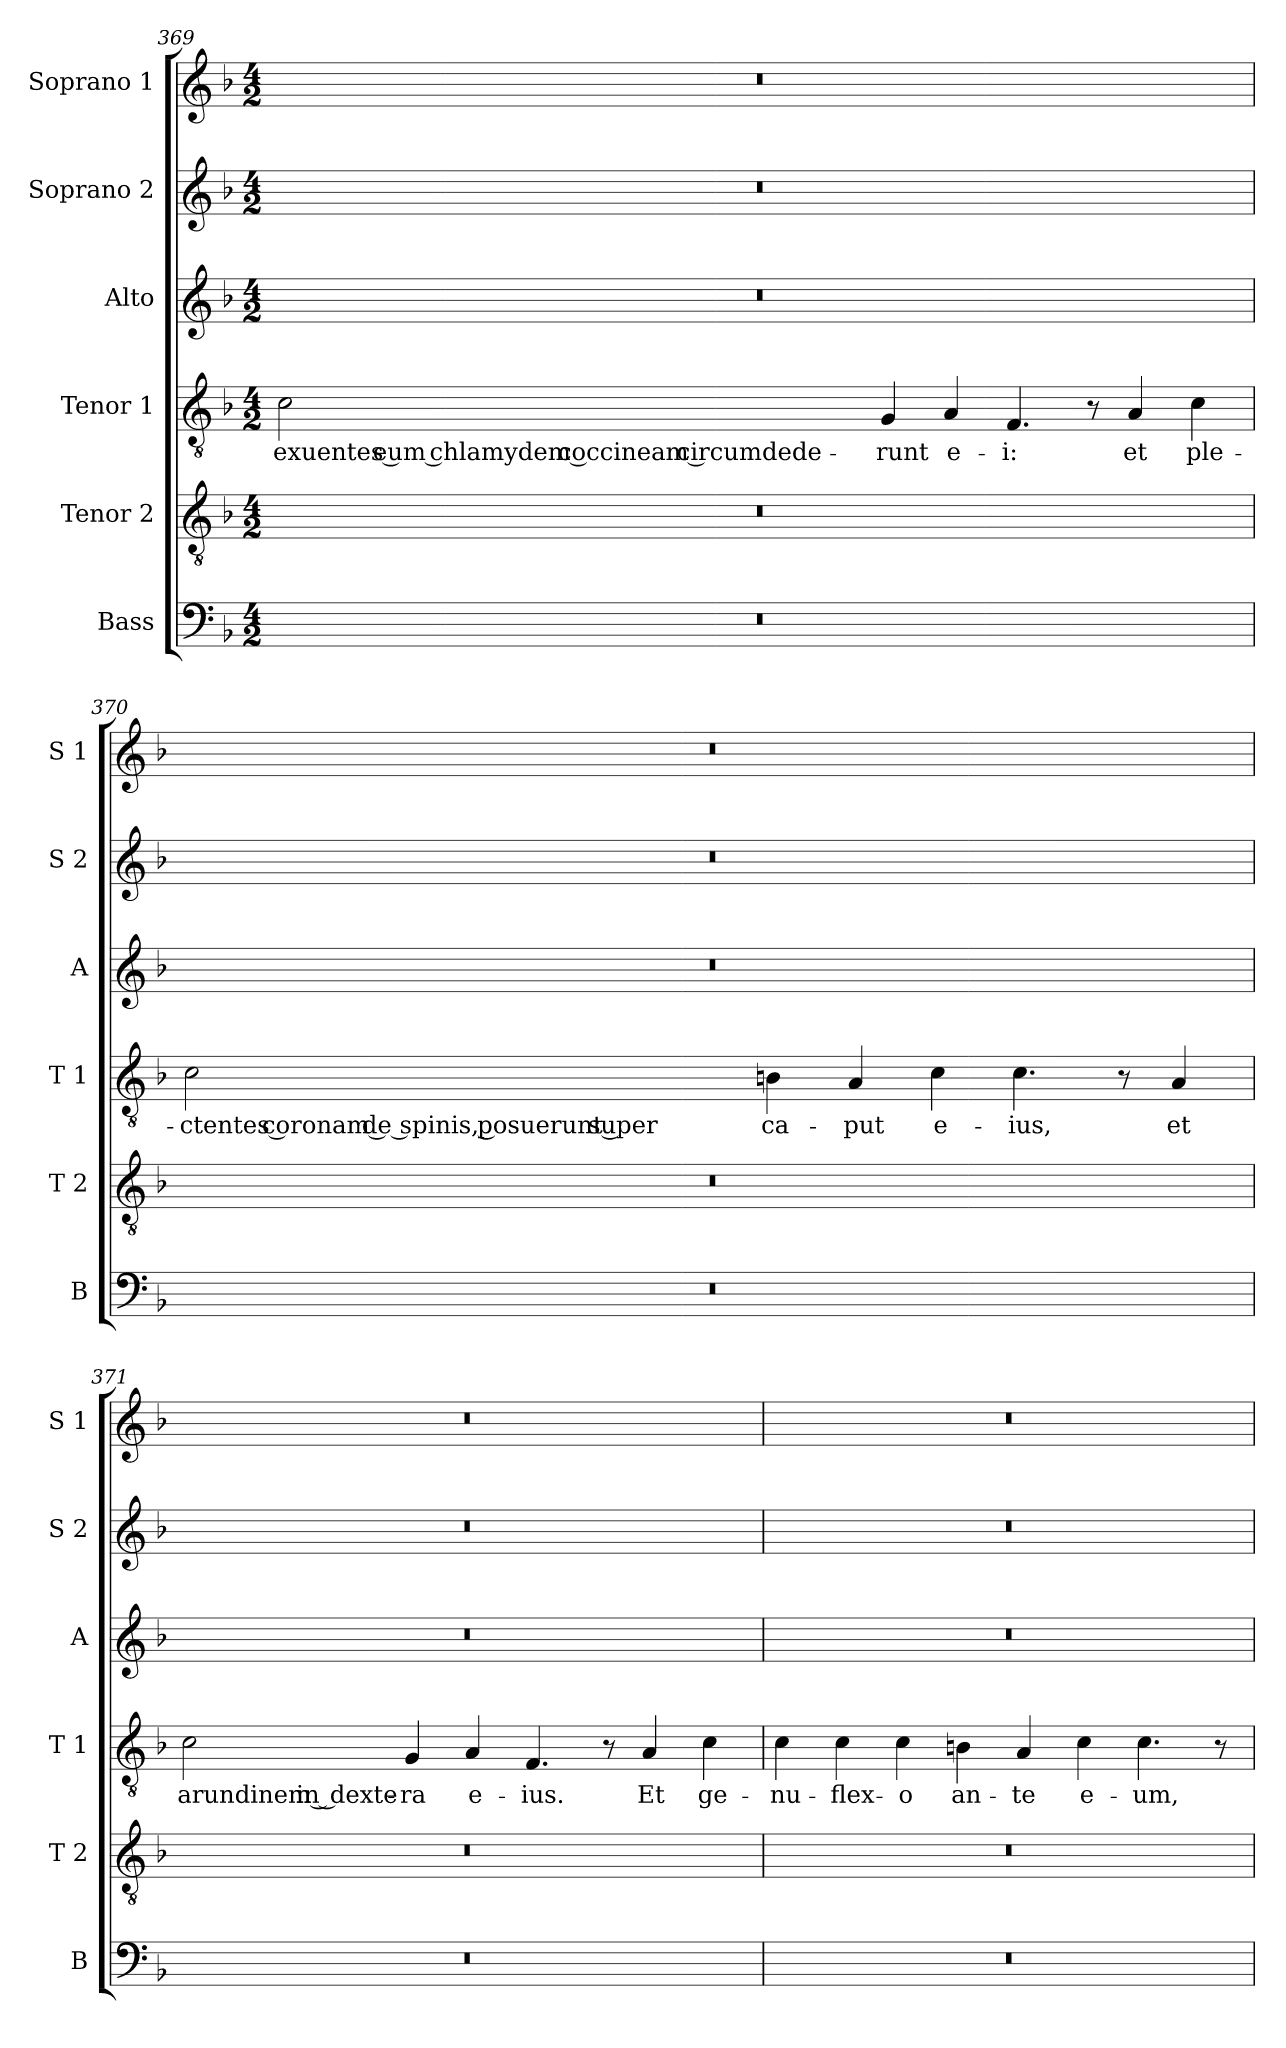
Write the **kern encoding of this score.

**kern	**kern	**kern	**text	**kern	**kern	**kern
*part6	*part5	*part4	*part4	*part3	*part2	*part1
*staff6	*staff5	*staff4	*staff4	*staff3	*staff2	*staff1
*I"Bass	*I"Tenor 2	*I"Tenor 1	*	*I"Alto	*I"Soprano 2	*I"Soprano 1
*I'B	*I'T 2	*I'T 1	*	*I'A	*I'S 2	*I'S 1
!!LO:LB:g=z
*clefF4	*clefGv2	*clefGv2	*	*clefG2	*clefG2	*clefG2
*k[b-]	*k[b-]	*k[b-]	*	*k[b-]	*k[b-]	*k[b-]
*F:	*F:	*F:	*	*F:	*F:	*F:
*M4/2	*M4/2	*M4/2	*	*M4/2	*M4/2	*M4/2
=369	=369	=369	=369	=369	=369	=369
!	!	!	!LO:LY:b	!	!	!
0r	0r	2c\	exuentes eum chlamydem coccineam circumdede-	0r	0r	0r
!	!	!	!LO:LY:b	!	!	!
.	.	4G/	-runt	.	.	.
!	!	!	!LO:LY:b	!	!	!
.	.	4A/	e-	.	.	.
!	!	!	!LO:LY:b	!	!	!
.	.	4.F/	-i:	.	.	.
.	.	8r	.	.	.	.
!	!	!	!LO:LY:b	!	!	!
.	.	4A/	et	.	.	.
!	!	!	!LO:LY:b	!	!	!
.	.	4c\	ple-	.	.	.
=370	=370	=370	=370	=370	=370	=370
!	!	!	!LO:LY:b	!	!	!
0r	0r	2c\	-ctentes coronam de spinis, posuerunt super	0r	0r	0r
!	!	!	!LO:LY:b	!	!	!
.	.	4Bn\	ca-	.	.	.
!	!	!	!LO:LY:b	!	!	!
.	.	4A/	-put	.	.	.
!	!	!	!LO:LY:b	!	!	!
.	.	4c\	e-	.	.	.
!	!	!	!LO:LY:b	!	!	!
.	.	4.c\	-ius,	.	.	.
.	.	8r	.	.	.	.
!	!	!	!LO:LY:b	!	!	!
.	.	4A/	et	.	.	.
!!LO:LB:g=z
=371	=371	=371	=371	=371	=371	=371
!	!	!	!LO:LY:b	!	!	!
0r	0r	2c\	arundinem in dexte-	0r	0r	0r
!	!	!	!LO:LY:b	!	!	!
.	.	4G/	-ra	.	.	.
!	!	!	!LO:LY:b	!	!	!
.	.	4A/	e-	.	.	.
!	!	!	!LO:LY:b	!	!	!
.	.	4.F/	-ius.	.	.	.
.	.	8r	.	.	.	.
!	!	!	!LO:LY:b	!	!	!
.	.	4A/	Et	.	.	.
!	!	!	!LO:LY:b	!	!	!
.	.	4c\	ge-	.	.	.
=372	=372	=372	=372	=372	=372	=372
!	!	!	!LO:LY:b	!	!	!
0r	0r	4c\	-nu-	0r	0r	0r
!	!	!	!LO:LY:b	!	!	!
.	.	4c\	-flex-	.	.	.
!	!	!	!LO:LY:b	!	!	!
.	.	4c\	-o	.	.	.
!	!	!	!LO:LY:b	!	!	!
.	.	4Bn\	an-	.	.	.
!	!	!	!LO:LY:b	!	!	!
.	.	4A/	-te	.	.	.
!	!	!	!LO:LY:b	!	!	!
.	.	4c\	e-	.	.	.
!	!	!	!LO:LY:b	!	!	!
.	.	4.c\	-um,	.	.	.
.	.	8r	.	.	.	.
=	=	=	=	=	=	=
*-	*-	*-	*-	*-	*-	*-
